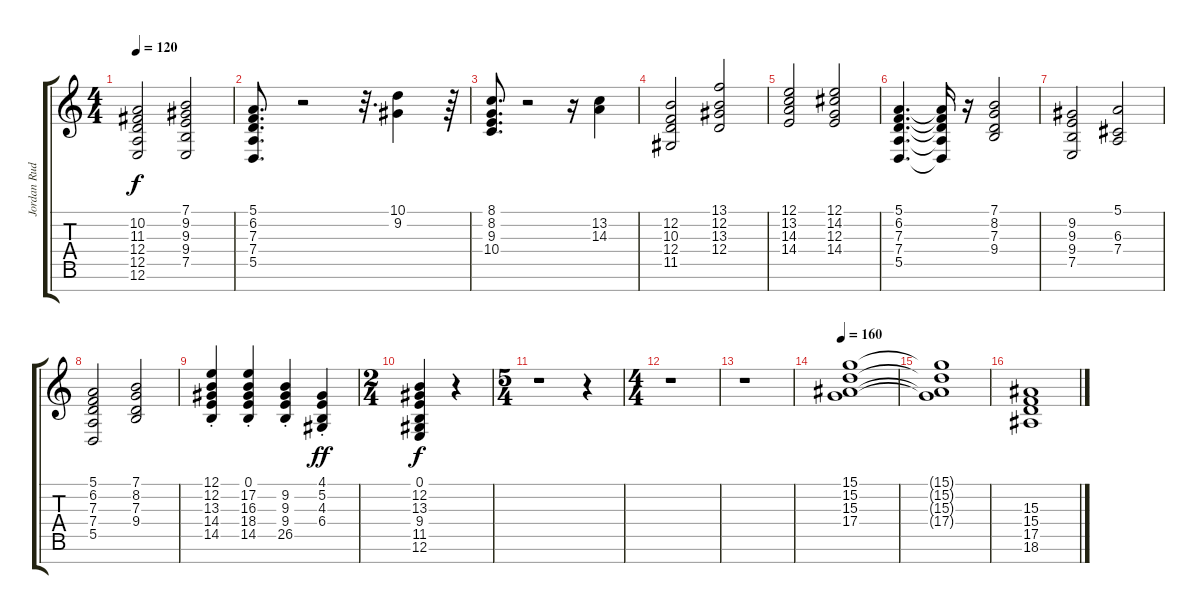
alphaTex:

\track ("Jordan Rudess Lead 2 (Dual Voice)" "Jordan Rud") {instrument lead2sawtooth}
\staff {score tabs}
\tuning (E4 B3 G3 D3 A2 E2 B1) {hide}
\ts (4 4)
\tempo 120
\clef g2
\ks c
(10.2 11.3 12.4 12.5 12.6).2{dy f} (7.1 9.2 9.3 9.4 7.5).2 |
(5.1 6.2 7.3 7.4 5.5).8{d} r.2 r.32{d} (10.1 9.2).4 r.64 |
(8.1 8.2 9.3 10.4).8{d} r.2 r.16 (13.2 14.3).4 |
(12.2 10.3 12.4 11.5).2 (13.1 12.2 13.3 12.4).2 |
(12.1 13.2 14.3 14.4).2 (12.1 14.2 12.3 14.4).2 |
(5.1 6.2 7.3 7.4 5.5).4{d} (5.1{t} 6.2{t} 7.3{t} 7.4{t} 5.5{t}).16 r.16 (7.1 8.2 7.3 9.4).2 |
(9.2 9.3 9.4 7.5).2 (5.1 6.3 7.4).2 |
(5.1 6.2 7.3 7.4 5.5).2 (7.1 8.2 7.3 9.4).2 |
(12.1{st} 12.2{st} 13.3{st} 14.4{st} 14.5{st}).4 (0.1 17.2{st} 16.3{st} 18.4{st} 14.5).4 (9.2{st} 9.3{st} 9.4{st} 26.5{st}).4 (4.1{st} 5.2{st} 4.3{st} 6.4{st}).4{dy ff} |
\ts (2 4)
(0.1 12.2 13.3 9.4 11.5 12.6).4{dy f} r.4 |
\ts (5 4)
r.1 r.4 |
\ts (4 4)
r.1 |
r.1 |
\tempo 160
(15.1 15.2 15.3 17.4).1 |
(15.1{t} 15.2{t} 15.3{t} 17.4{t}).1 |
(15.3 15.4 17.5 18.6).1
